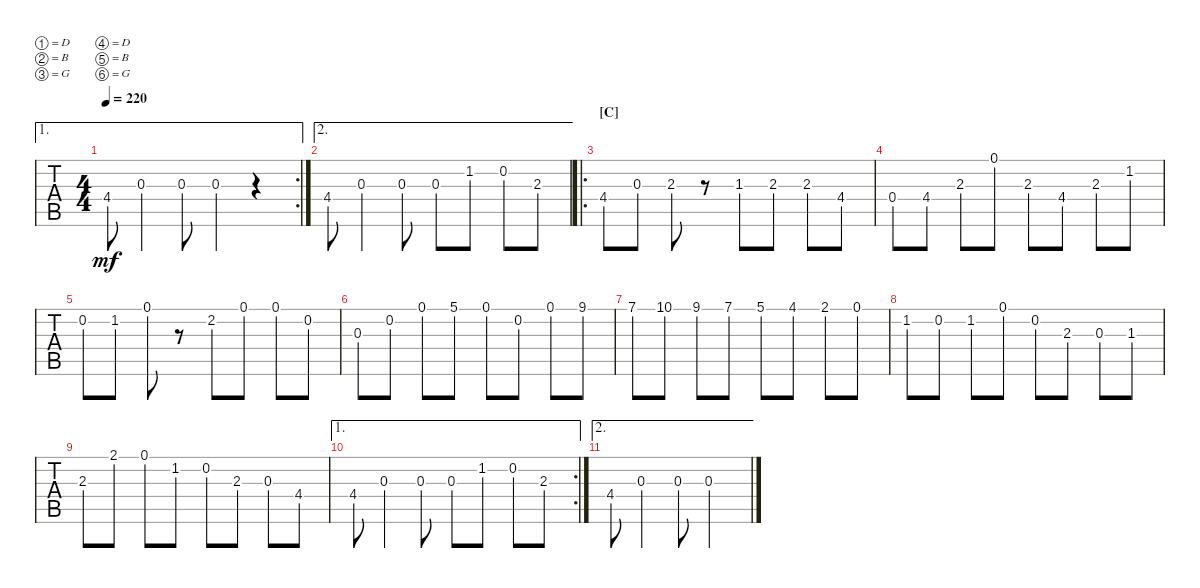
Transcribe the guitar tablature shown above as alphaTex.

\bracketExtendMode groupsimilarinstruments
\singleTrackTrackNamePolicy hidden
\multiTrackTrackNamePolicy hidden
\otherSystemsTrackNameOrientation horizontal
\track ("Dobro" "Dobro") {instrument acousticguitarsteel}
\staff {tabs}
\tuning (D4 B3 G3 D3 B2 G2)
\ae 1
\rc 2
\ts (4 4)
\tempo 220
\clef g2
\ks g
4.4.8{dy mf} 0.3.4 0.3.8 0.3.4 r.4 |
\ae 2
4.4.8 0.3.4 0.3.8 0.3.8 1.2.8 0.2.8 2.3.8 |
\ro
\section ("C" "")
4.4.8 0.3.8 2.3.8 r.8 1.3.8 2.3.8 2.3.8 4.4.8 |
0.4.8 4.4.8 2.3.8 0.1.8 2.3.8 4.4.8 2.3.8 1.2.8 |
0.2.8 1.2.8 0.1.8 r.8 2.2.8 0.1.8 0.1.8 0.2.8 |
0.3.8 0.2.8 0.1.8 5.1.8 0.1.8 0.2.8 0.1.8 9.1.8 |
7.1.8 10.1.8 9.1.8 7.1.8 5.1.8 4.1.8 2.1.8 0.1.8 |
1.2.8 0.2.8 1.2.8 0.1.8 0.2.8 2.3.8 0.3.8 1.3.8 |
2.3.8 2.1.8 0.1.8 1.2.8 0.2.8 2.3.8 0.3.8 4.4.8 |
\ae 1
\rc 2
4.4.8 0.3.4 0.3.8 0.3.8 1.2.8 0.2.8 2.3.8 |
\ae 2
4.4.8 0.3.4 0.3.8 0.3.2
